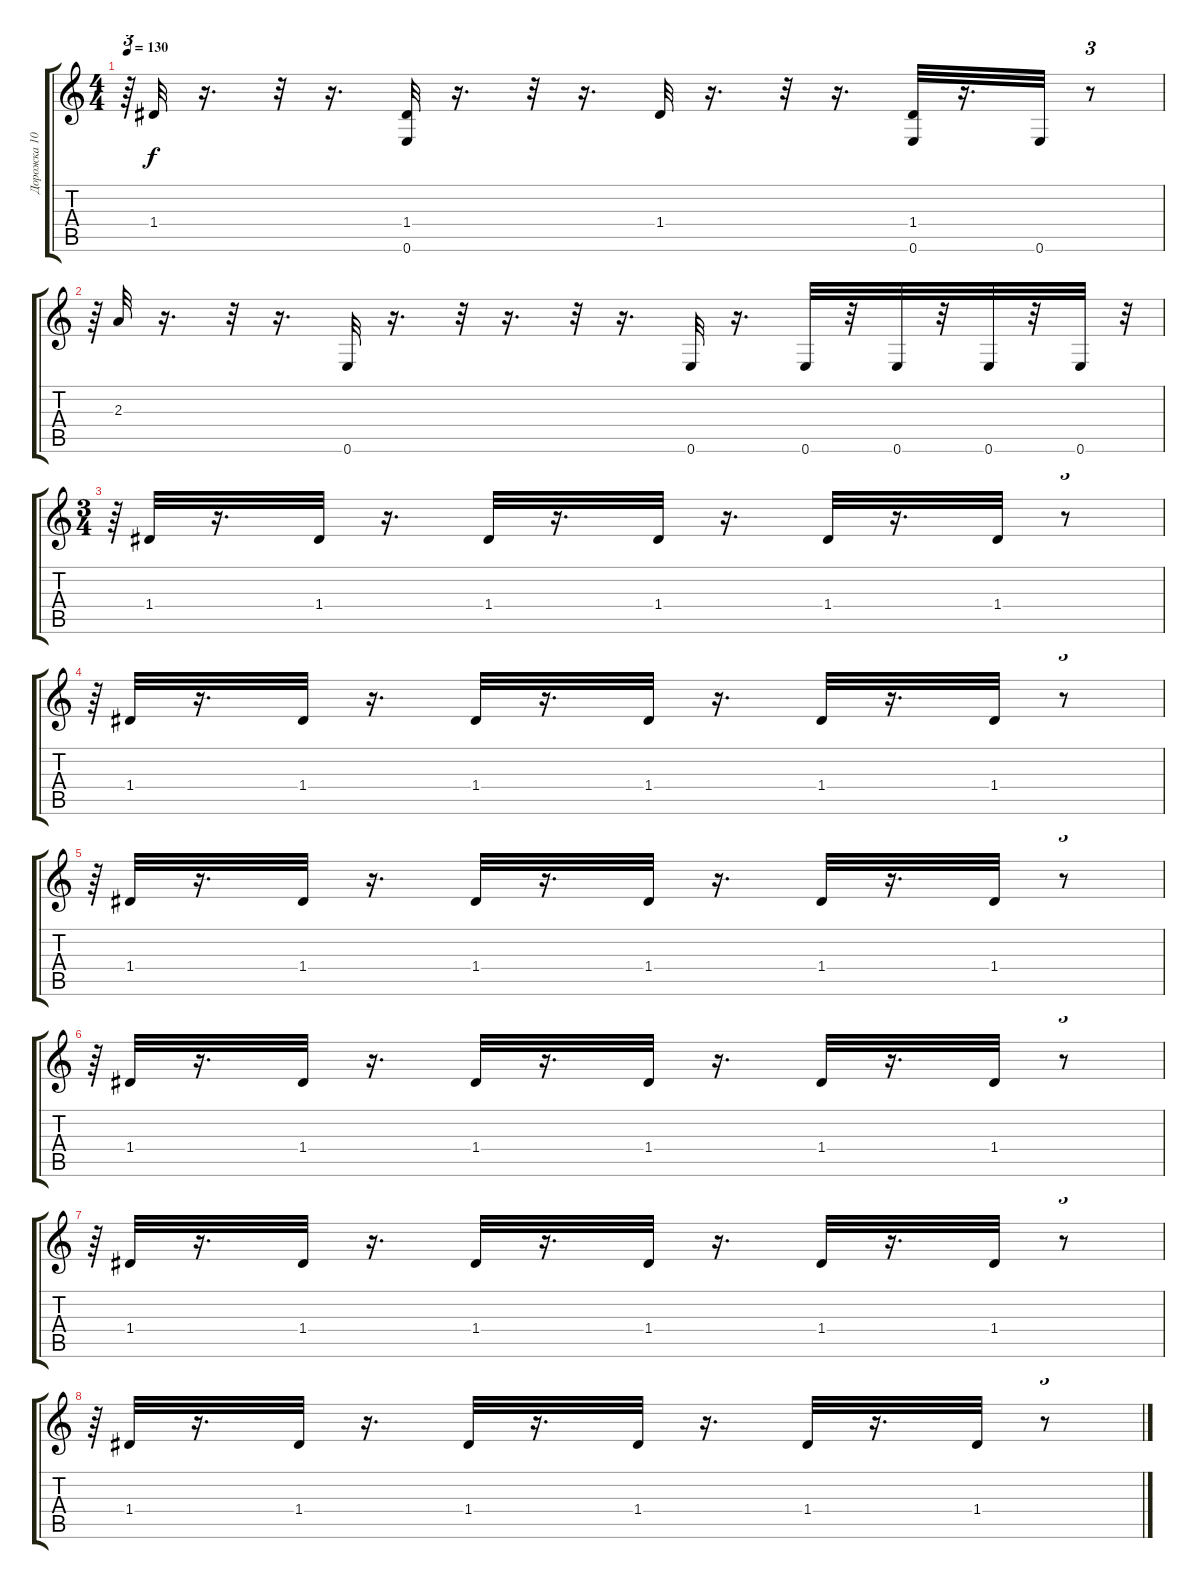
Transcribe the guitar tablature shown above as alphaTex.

\track ("Дорожка 10" "Дорожка 10") {instrument acousticguitarnylon}
\staff {score tabs}
\tuning (E4 B3 G3 D3 A2 E2) {hide}
\ts (4 4)
\tempo 130
\clef g2
\ks c
r.64{tu (3 2) dy f} 1.4.32 r.16{d} r.32 r.16{d} (1.4 0.6).32 r.16{d} r.32 r.16{d} 1.4.32 r.16{d} r.32 r.16{d} (1.4 0.6).32 r.16{d} 0.6.32 r.8{tu (3 2)} |
r.64{tu (3 2)} 2.3.32 r.16{d} r.32 r.16{d} 0.6.32 r.16{d} r.32 r.16{d} r.32 r.16{d} 0.6.32 r.16{d} 0.6.32 r.32 0.6.32 r.32 0.6.32 r.32 0.6.32 r.32{tu (3 2)} |
\ts (3 4)
r.64{tu (3 2)} 1.4.32 r.16{d} 1.4.32 r.16{d} 1.4.32 r.16{d} 1.4.32 r.16{d} 1.4.32 r.16{d} 1.4.32 r.8{tu (3 2)} |
r.64{tu (3 2)} 1.4.32 r.16{d} 1.4.32 r.16{d} 1.4.32 r.16{d} 1.4.32 r.16{d} 1.4.32 r.16{d} 1.4.32 r.8{tu (3 2)} |
r.64{tu (3 2)} 1.4.32 r.16{d} 1.4.32 r.16{d} 1.4.32 r.16{d} 1.4.32 r.16{d} 1.4.32 r.16{d} 1.4.32 r.8{tu (3 2)} |
r.64{tu (3 2)} 1.4.32 r.16{d} 1.4.32 r.16{d} 1.4.32 r.16{d} 1.4.32 r.16{d} 1.4.32 r.16{d} 1.4.32 r.8{tu (3 2)} |
r.64{tu (3 2)} 1.4.32 r.16{d} 1.4.32 r.16{d} 1.4.32 r.16{d} 1.4.32 r.16{d} 1.4.32 r.16{d} 1.4.32 r.8{tu (3 2)} |
r.64{tu (3 2)} 1.4.32 r.16{d} 1.4.32 r.16{d} 1.4.32 r.16{d} 1.4.32 r.16{d} 1.4.32 r.16{d} 1.4.32 r.8{tu (3 2)}
